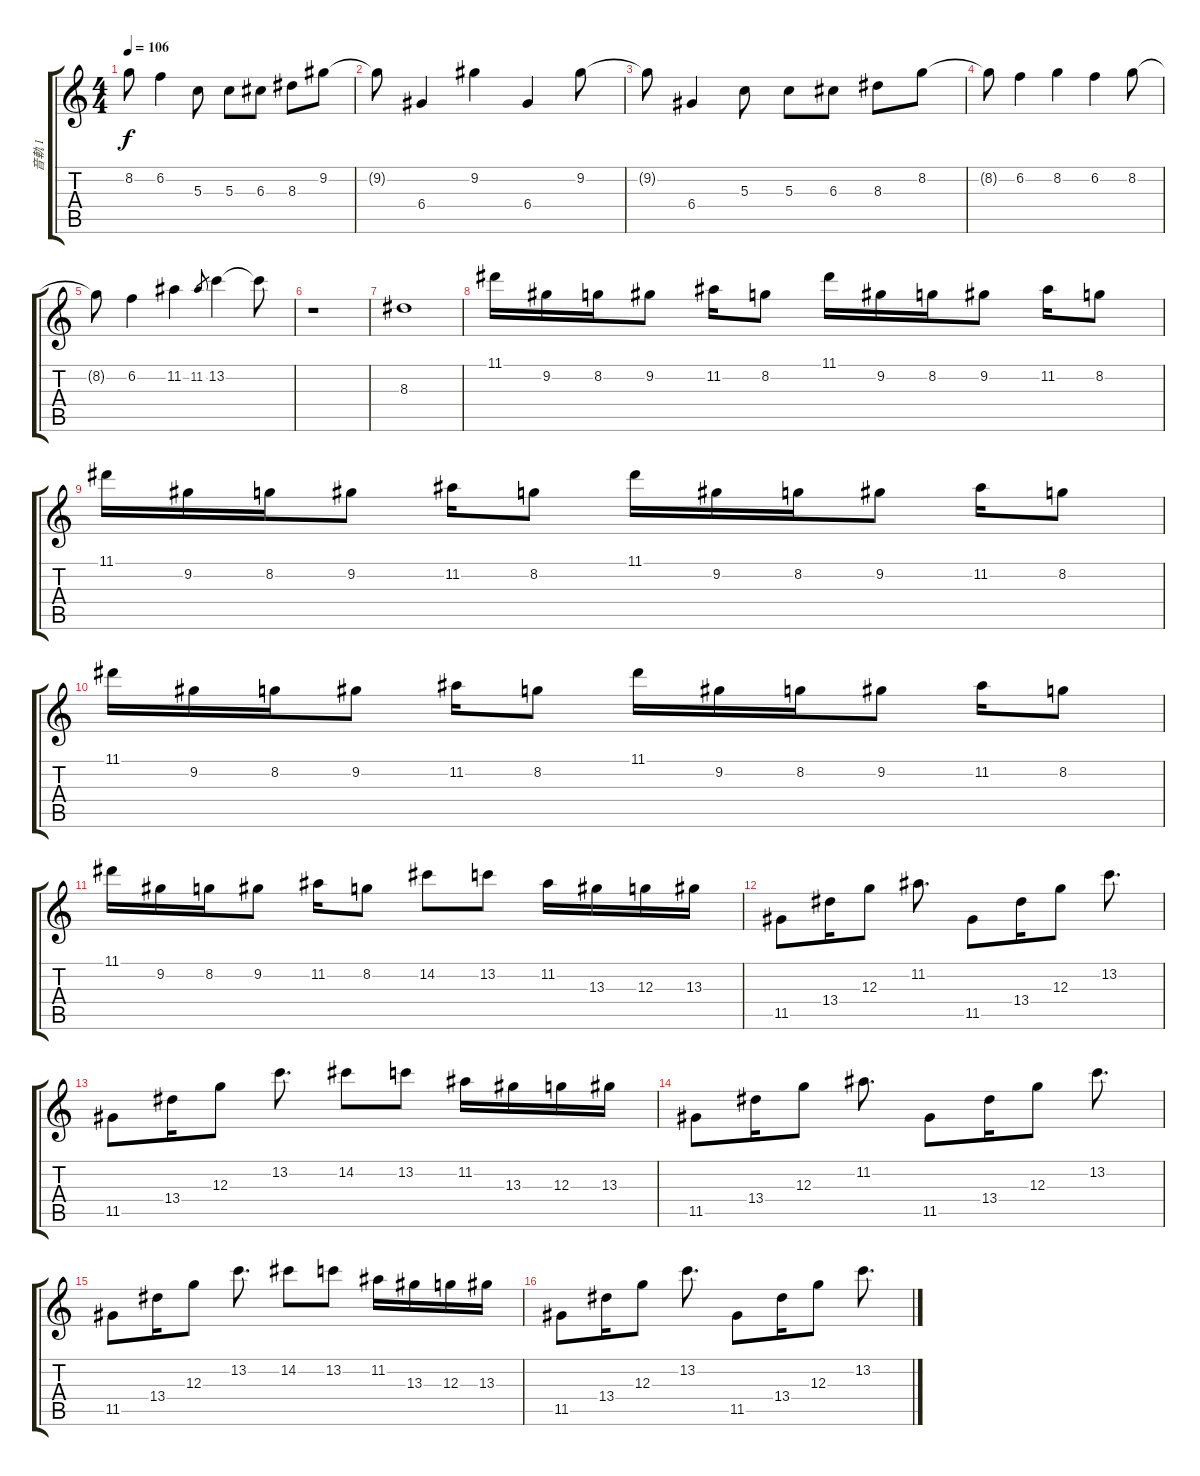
\track ("音軌 1" "音軌 1") {instrument overdrivenguitar}
\staff {score tabs}
\tuning (E4 B3 G3 D3 A2 E2) {hide}
\ts (4 4)
\tempo 106
\clef g2
\ks c
8.2{t}.8{dy f} 6.2.4 5.3.8 5.3.8 6.3.8 8.3.8 9.2.8 |
9.2{t}.8 6.4.4 9.2.4 6.4.4 9.2.8 |
9.2{t}.8 6.4.4 5.3.8 5.3.8 6.3.8 8.3.8 8.2.8 |
8.2{t}.8 6.2.4 8.2.4 6.2.4 8.2.8 |
8.2{t}.8 6.2.4 11.2.4 11.2.8{gr} 13.2.4 13.2{t}.8 |
r.1 |
8.3.1 |
11.1.16{instrument acousticguitarsteel} 9.2.16 8.2.16 9.2.8 11.2.16 8.2.8 11.1.16 9.2.16 8.2.16 9.2.8 11.2.16 8.2.8 |
11.1.16 9.2.16 8.2.16 9.2.8 11.2.16 8.2.8 11.1.16 9.2.16 8.2.16 9.2.8 11.2.16 8.2.8 |
11.1.16 9.2.16 8.2.16 9.2.8 11.2.16 8.2.8 11.1.16 9.2.16 8.2.16 9.2.8 11.2.16 8.2.8 |
11.1.16 9.2.16 8.2.16 9.2.8 11.2.16 8.2.8 14.2.8 13.2.8 11.2.16 13.3.16 12.3.16 13.3.16 |
11.5.8 13.4.16 12.3.8 11.2.8{d} 11.5.8 13.4.16 12.3.8 13.2.8{d} |
11.5.8 13.4.16 12.3.8 13.2.8{d} 14.2.8 13.2.8 11.2.16 13.3.16 12.3.16 13.3.16 |
11.5.8 13.4.16 12.3.8 11.2.8{d} 11.5.8 13.4.16 12.3.8 13.2.8{d} |
11.5.8 13.4.16 12.3.8 13.2.8{d} 14.2.8 13.2.8 11.2.16 13.3.16 12.3.16 13.3.16 |
11.5.8 13.4.16 12.3.8 13.2.8{d} 11.5.8 13.4.16 12.3.8 13.2.8{d}
